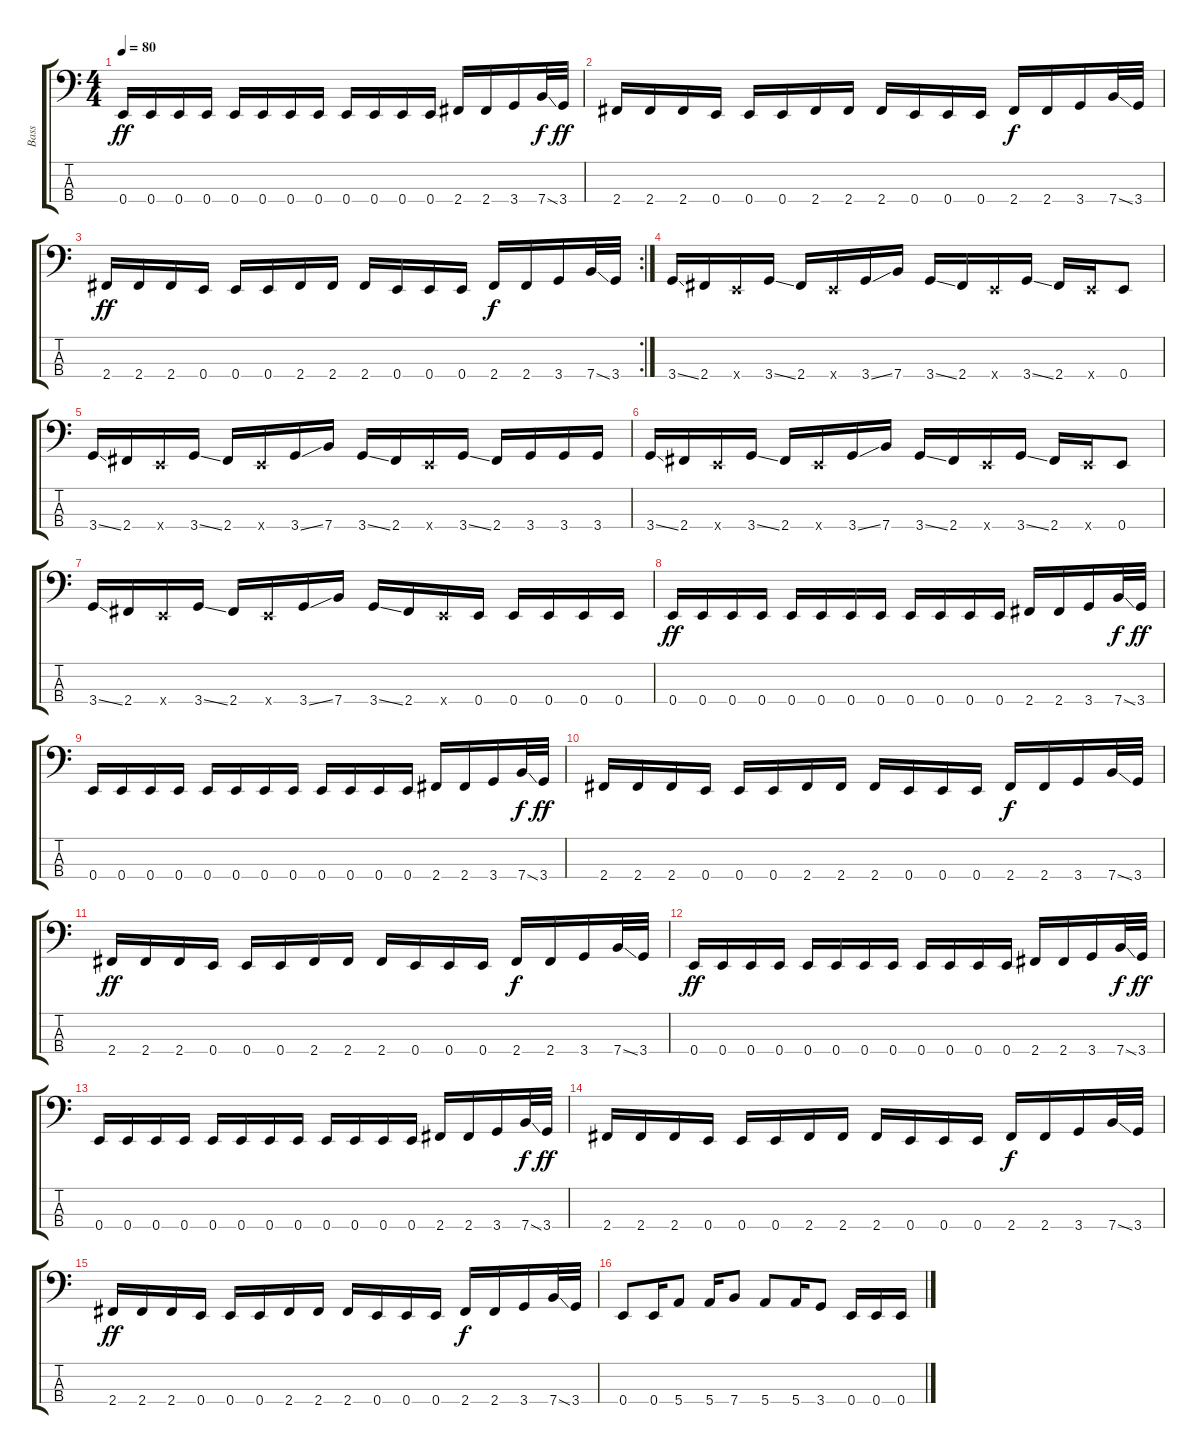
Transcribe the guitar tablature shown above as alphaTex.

\track ("Bass" "Bass") {instrument electricbassfinger}
\staff {score tabs}
\tuning (G2 D2 A1 E1) {hide}
\ts (4 4)
\tempo 80
\clef f4
\ks c
0.4.16{dy ff} 0.4.16 0.4.16 0.4.16 0.4.16 0.4.16 0.4.16 0.4.16 0.4.16 0.4.16 0.4.16 0.4.16 2.4.16 2.4.16 3.4.16 7.4{ss}.32{dy f} 3.4.32{dy ff} |
2.4.16 2.4.16 2.4.16 0.4.16 0.4.16 0.4.16 2.4.16 2.4.16 2.4.16 0.4.16 0.4.16 0.4.16 2.4.16{dy f} 2.4.16 3.4.16 7.4{ss}.32 3.4.32 |
\rc 2
2.4.16{dy ff} 2.4.16 2.4.16 0.4.16 0.4.16 0.4.16 2.4.16 2.4.16 2.4.16 0.4.16 0.4.16 0.4.16 2.4.16{dy f} 2.4.16 3.4.16 7.4{ss}.32 3.4.32 |
3.4{ss}.16 2.4.16 0.4{x}.16 3.4{ss}.16 2.4.16 0.4{x}.16 3.4{ss}.16 7.4.16 3.4{ss}.16 2.4.16 0.4{x}.16 3.4{ss}.16 2.4.16 0.4{x}.16 0.4.8 |
3.4{ss}.16 2.4.16 0.4{x}.16 3.4{ss}.16 2.4.16 0.4{x}.16 3.4{ss}.16 7.4.16 3.4{ss}.16 2.4.16 0.4{x}.16 3.4{ss}.16 2.4.16 3.4.16 3.4.16 3.4.16 |
3.4{ss}.16 2.4.16 0.4{x}.16 3.4{ss}.16 2.4.16 0.4{x}.16 3.4{ss}.16 7.4.16 3.4{ss}.16 2.4.16 0.4{x}.16 3.4{ss}.16 2.4.16 0.4{x}.16 0.4.8 |
3.4{ss}.16 2.4.16 0.4{x}.16 3.4{ss}.16 2.4.16 0.4{x}.16 3.4{ss}.16 7.4.16 3.4{ss}.16 2.4.16 0.4{x}.16 0.4.16 0.4.16 0.4.16 0.4.16 0.4.16 |
0.4.16{dy ff} 0.4.16 0.4.16 0.4.16 0.4.16 0.4.16 0.4.16 0.4.16 0.4.16 0.4.16 0.4.16 0.4.16 2.4.16 2.4.16 3.4.16 7.4{ss}.32{dy f} 3.4.32{dy ff} |
0.4.16 0.4.16 0.4.16 0.4.16 0.4.16 0.4.16 0.4.16 0.4.16 0.4.16 0.4.16 0.4.16 0.4.16 2.4.16 2.4.16 3.4.16 7.4{ss}.32{dy f} 3.4.32{dy ff} |
2.4.16 2.4.16 2.4.16 0.4.16 0.4.16 0.4.16 2.4.16 2.4.16 2.4.16 0.4.16 0.4.16 0.4.16 2.4.16{dy f} 2.4.16 3.4.16 7.4{ss}.32 3.4.32 |
2.4.16{dy ff} 2.4.16 2.4.16 0.4.16 0.4.16 0.4.16 2.4.16 2.4.16 2.4.16 0.4.16 0.4.16 0.4.16 2.4.16{dy f} 2.4.16 3.4.16 7.4{ss}.32 3.4.32 |
0.4.16{dy ff} 0.4.16 0.4.16 0.4.16 0.4.16 0.4.16 0.4.16 0.4.16 0.4.16 0.4.16 0.4.16 0.4.16 2.4.16 2.4.16 3.4.16 7.4{ss}.32{dy f} 3.4.32{dy ff} |
0.4.16 0.4.16 0.4.16 0.4.16 0.4.16 0.4.16 0.4.16 0.4.16 0.4.16 0.4.16 0.4.16 0.4.16 2.4.16 2.4.16 3.4.16 7.4{ss}.32{dy f} 3.4.32{dy ff} |
2.4.16 2.4.16 2.4.16 0.4.16 0.4.16 0.4.16 2.4.16 2.4.16 2.4.16 0.4.16 0.4.16 0.4.16 2.4.16{dy f} 2.4.16 3.4.16 7.4{ss}.32 3.4.32 |
2.4.16{dy ff} 2.4.16 2.4.16 0.4.16 0.4.16 0.4.16 2.4.16 2.4.16 2.4.16 0.4.16 0.4.16 0.4.16 2.4.16{dy f} 2.4.16 3.4.16 7.4{ss}.32 3.4.32 |
0.4.8 0.4.16 5.4.8 5.4.16 7.4.8 5.4.8 5.4.16 3.4.8 0.4.16 0.4.16 0.4.16
